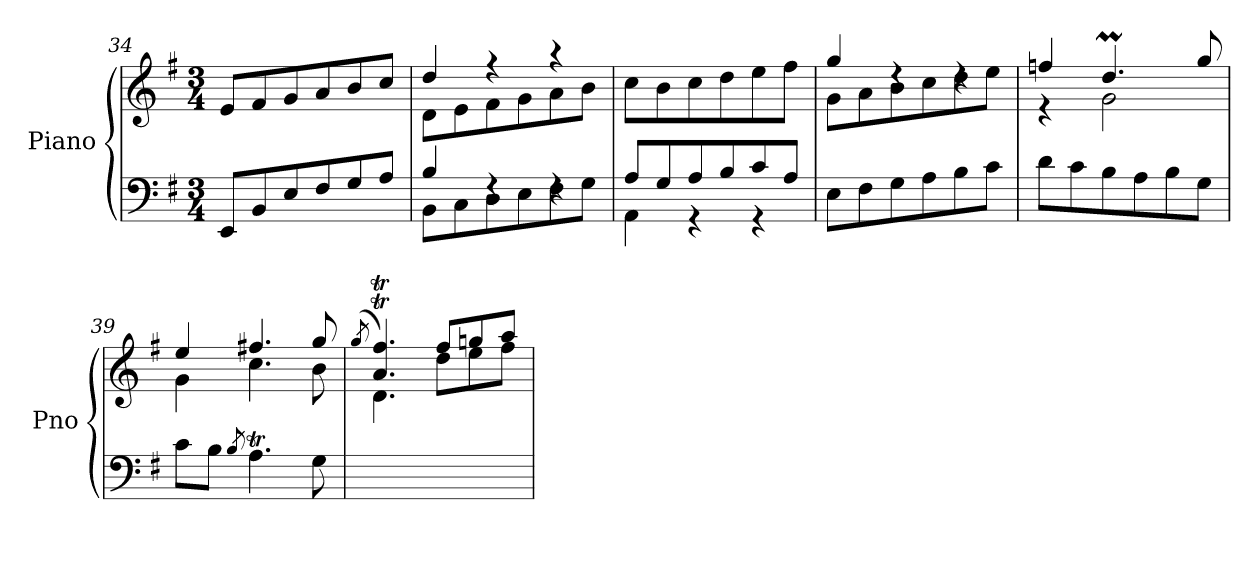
**kern	**kern
*part1	*part1
*staff2	*staff1
*I"Piano	*
*I'Pno	*
*clefF4	*clefG2
*k[f#]	*k[f#]
*M3/4	*M3/4
=34	=34
8EE/L	8e/L
8BB/	8f#/
8E/	8g/
8F#/	8a/
8G/	8b/
8A/J	8cc/J
=35	=35
*^	*^
4B/	8BB\L	4dd/	8d\L
.	8C\	.	8e\
4rF	8D\	4r	8f#\
.	8E\	.	8g\
4rF	8F#\	4r	8a\
.	8G\J	.	8b\J
*	*	*v	*v
=36	=36	=36
8A/L	4AA\	8cc\L
8G/	.	8b\
8A/	4r	8cc\
8B/	.	8dd\
8c/	4r	8ee\
8A/J	.	8ff#\J
*v	*v	*
=37	=37
*	*^
8E\L	4gg/	8g\L
8F#\	.	8a\
8G\	4rdd	8b\
8A\	.	8cc\
8B\	4rdd	8dd\
8c\J	.	8ee\J
!!LO:PB:g=z	!!
=38	=38	=38
8d\L	4ffn/	4r
8c\	.	.
8B\	4.ddM/	2g\
8A\	.	.
8B\	.	.
8G\J	8gg/	.
=39	=39	=39
8c\L	4ee/	4g\
8B\J	.	.
8qB/	.	.
4.AT\	4.ff#X/	4.cc\
8G\	8gg/	8b\
=40	=40	=40
.	(<8qgg/	.
2.ryy	4.a/T 4.ff#/T)	4.d\
.	8ff#/L	8dd\L
.	8gg/	8ee\
.	8aa/J	8ff#\J
*	*v	*v
=	=
*-	*-
